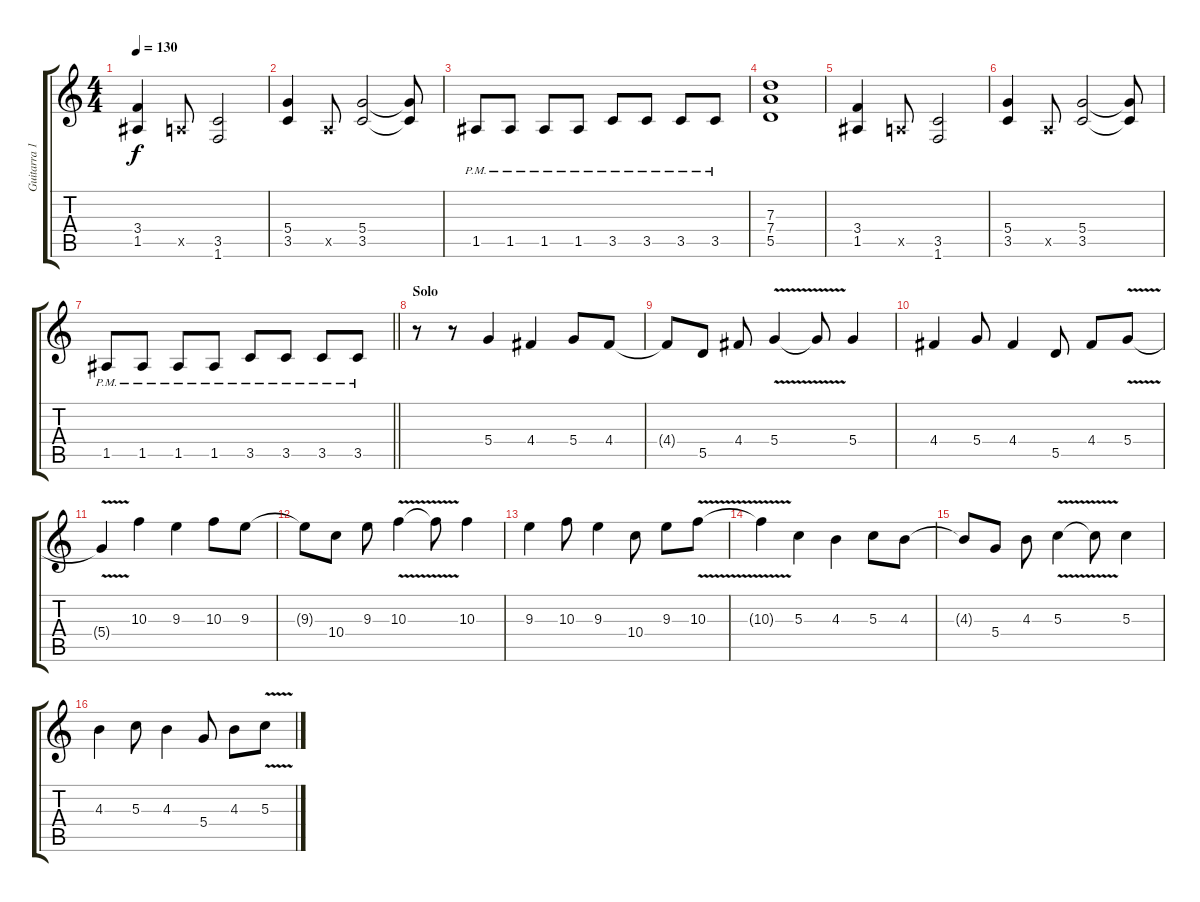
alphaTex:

\track ("Guitarra 1" "Guitarra 1") {instrument distortionguitar}
\staff {score tabs}
\tuning (E4 B3 G3 D3 A2 E2) {hide}
\ts (4 4)
\tempo 130
\clef g2
\ks c
(3.4 1.5).4{dy f} 0.5{x}.8 (3.5 1.6).2 |
(5.4 3.5).4 0.5{x}.8 (5.4 3.5).2 (5.4{t} 3.5{t}).8 |
1.5{pm}.8 1.5{pm}.8 1.5{pm}.8 1.5{pm}.8 3.5{pm}.8 3.5{pm}.8 3.5{pm}.8 3.5{pm}.8 |
(7.3 7.4 5.5).1 |
(3.4 1.5).4 0.5{x}.8 (3.5 1.6).2 |
(5.4 3.5).4 0.5{x}.8 (5.4 3.5).2 (5.4{t} 3.5{t}).8 |
\barLineRight lightlight
1.5{pm}.8 1.5{pm}.8 1.5{pm}.8 1.5{pm}.8 3.5{pm}.8 3.5{pm}.8 3.5{pm}.8 3.5{pm}.8 |
\section ("" "Solo")
r.8 r.8 5.4.4 4.4.4 5.4.8 4.4.8 |
4.4{t}.8 5.5.8 4.4.8 5.4{v}.4 5.4{t}.8 5.4.4 |
4.4.4 5.4.8 4.4.4 5.5.8 4.4.8 5.4{v}.8 |
5.4{t}.4 10.3.4 9.3.4 10.3.8 9.3.8 |
9.3{t}.8 10.4.8 9.3.8 10.3{v}.4 10.3{t}.8 10.3.4 |
9.3.4 10.3.8 9.3.4 10.4.8 9.3.8 10.3{v}.8 |
10.3{t}.4 5.3.4 4.3.4 5.3.8 4.3.8 |
4.3{t}.8 5.4.8 4.3.8 5.3{v}.4 5.3{t}.8 5.3.4 |
4.3.4 5.3.8 4.3.4 5.4.8 4.3.8 5.3{v}.8
